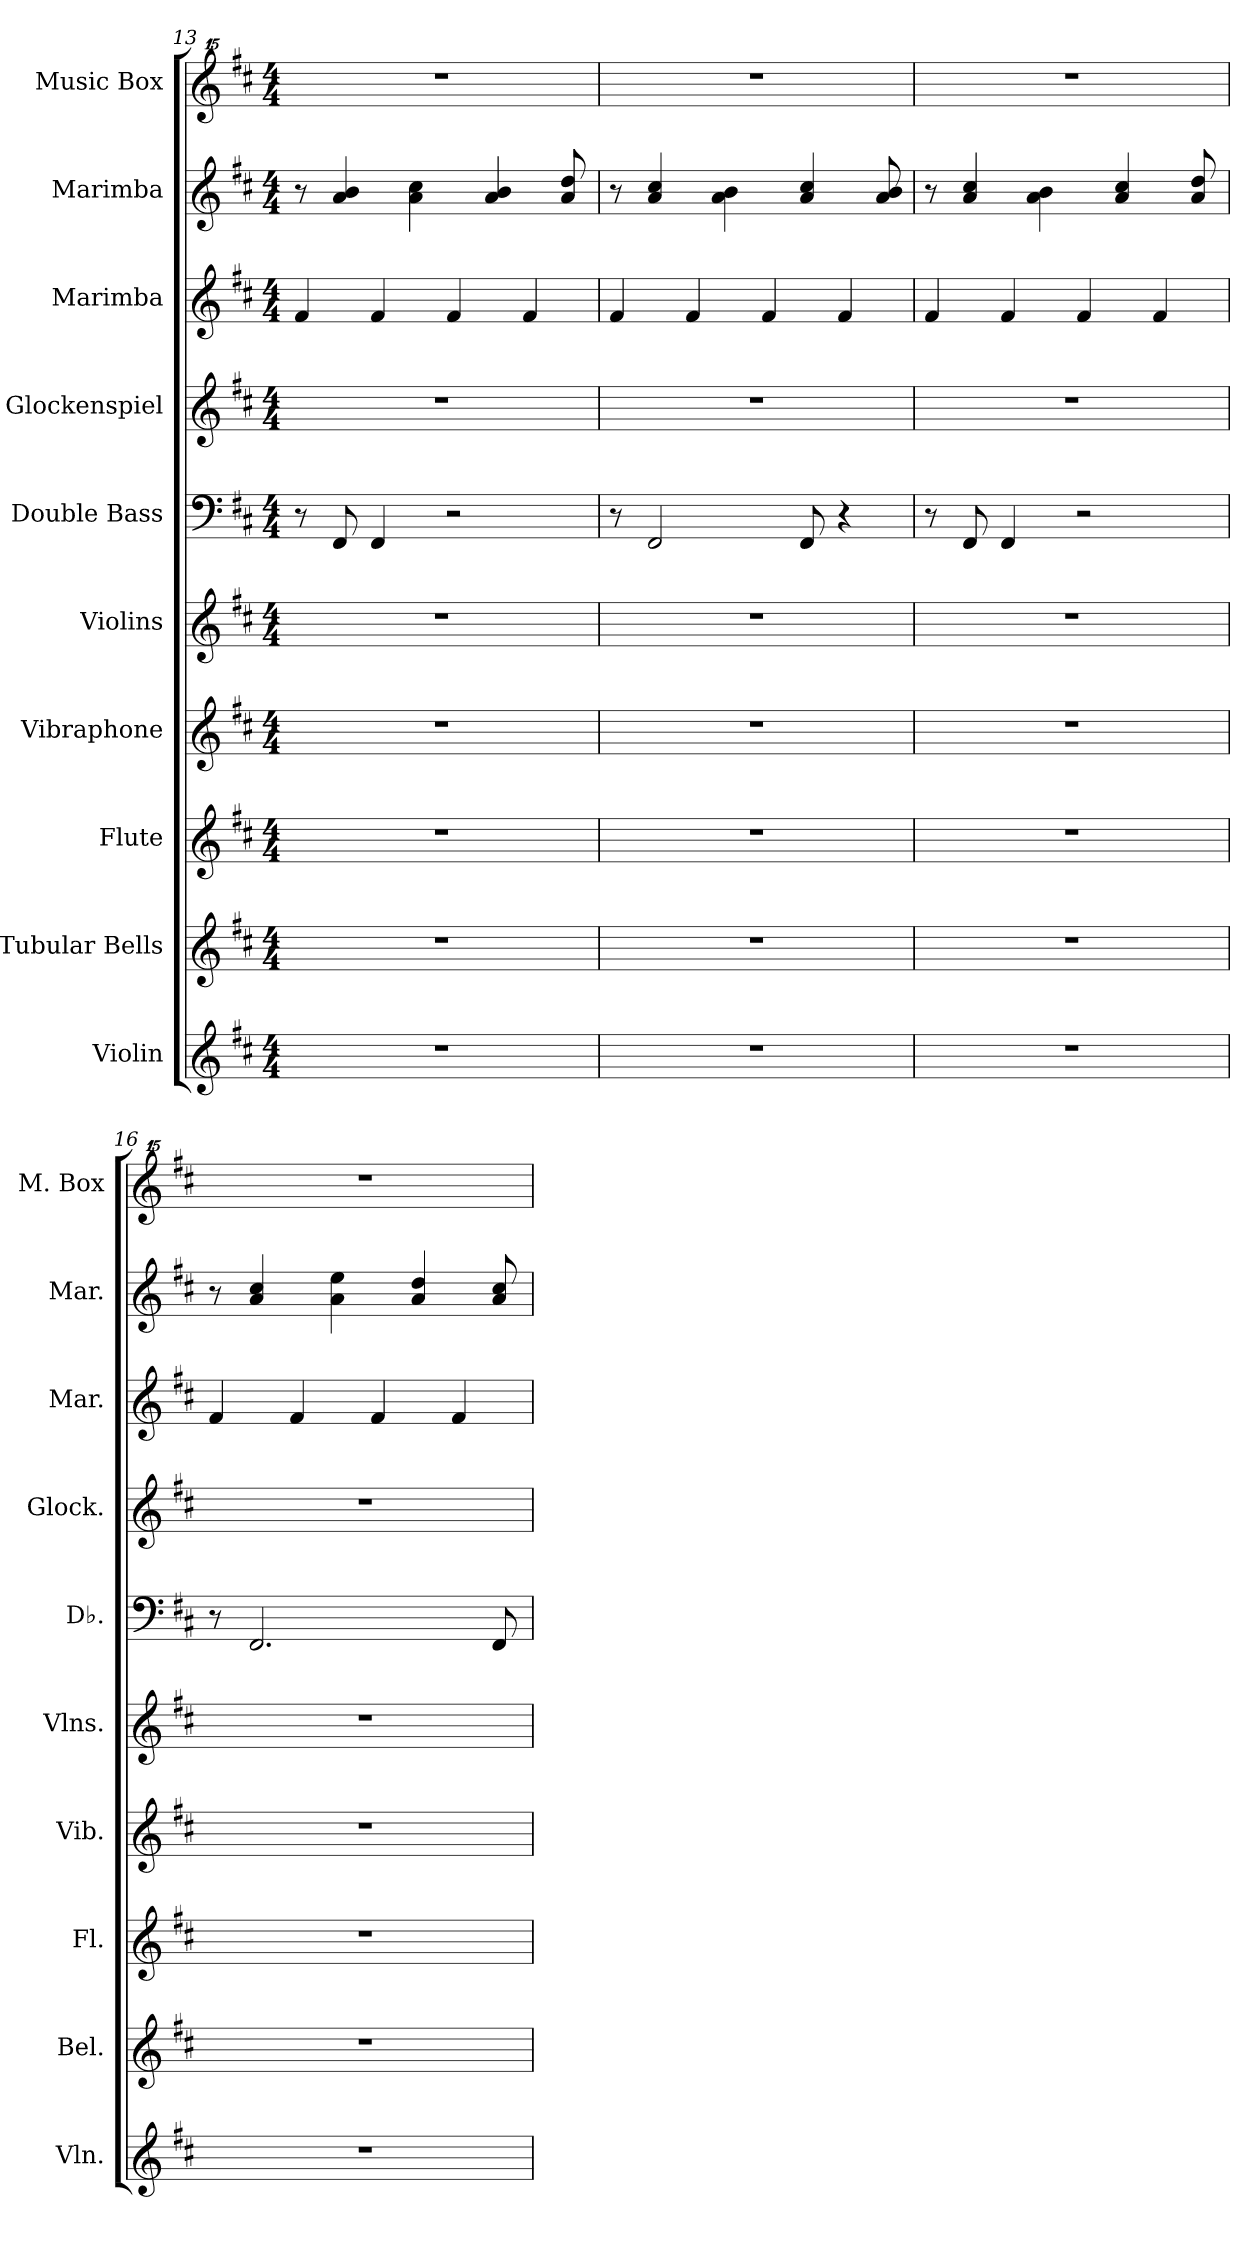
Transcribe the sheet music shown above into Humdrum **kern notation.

**kern	**kern	**kern	**kern	**kern	**kern	**kern	**kern	**kern	**kern
*part10	*part9	*part8	*part7	*part6	*part5	*part4	*part3	*part2	*part1
*staff10	*staff9	*staff8	*staff7	*staff6	*staff5	*staff4	*staff3	*staff2	*staff1
*I"Violin	*I"Tubular Bells	*I"Flute	*I"Vibraphone	*I"Violins	*I"Double Bass	*I"Glockenspiel	*I"Marimba	*I"Marimba	*I"Music Box
*I'Vln.	*I'Bel.	*I'Fl.	*I'Vib.	*I'Vlns.	*I'Db.	*I'Glock.	*I'Mar.	*I'Mar.	*I'M. Box
*clefG2	*clefG2	*clefG2	*clefG2	*clefG2	*clefF4	*clefG2	*clefG2	*clefG2	*clefG^^2
*	*	*	*	*	*ITrd7c12	*ITrd-14c-24	*	*	*
*k[f#c#]	*k[f#c#]	*k[f#c#]	*k[f#c#]	*k[f#c#]	*k[f#c#]	*k[f#c#]	*k[f#c#]	*k[f#c#]	*k[f#c#]
*M4/4	*M4/4	*M4/4	*M4/4	*M4/4	*M4/4	*M4/4	*M4/4	*M4/4	*M4/4
=13	=13	=13	=13	=13	=13	=13	=13	=13	=13
1r	1r	1r	1r	1r	8r	1r	4f#/	8r	1r
.	.	.	.	.	8FFF#/	.	.	4a/ 4b/	.
.	.	.	.	.	4FFF#/	.	4f#/	.	.
.	.	.	.	.	.	.	.	4a\ 4cc#\	.
.	.	.	.	.	2r	.	4f#/	.	.
.	.	.	.	.	.	.	.	4a/ 4b/	.
.	.	.	.	.	.	.	4f#/	.	.
.	.	.	.	.	.	.	.	8a/ 8dd/	.
=14	=14	=14	=14	=14	=14	=14	=14	=14	=14
1r	1r	1r	1r	1r	8r	1r	4f#/	8r	1r
.	.	.	.	.	2FFF#/	.	.	4a/ 4cc#/	.
.	.	.	.	.	.	.	4f#/	.	.
.	.	.	.	.	.	.	.	4a\ 4b\	.
.	.	.	.	.	.	.	4f#/	.	.
.	.	.	.	.	8FFF#/	.	.	4a/ 4cc#/	.
.	.	.	.	.	4r	.	4f#/	.	.
.	.	.	.	.	.	.	.	8a/ 8b/	.
=15	=15	=15	=15	=15	=15	=15	=15	=15	=15
1r	1r	1r	1r	1r	8r	1r	4f#/	8r	1r
.	.	.	.	.	8FFF#/	.	.	4a/ 4cc#/	.
.	.	.	.	.	4FFF#/	.	4f#/	.	.
.	.	.	.	.	.	.	.	4a\ 4b\	.
.	.	.	.	.	2r	.	4f#/	.	.
.	.	.	.	.	.	.	.	4a/ 4cc#/	.
.	.	.	.	.	.	.	4f#/	.	.
.	.	.	.	.	.	.	.	8a/ 8dd/	.
=16	=16	=16	=16	=16	=16	=16	=16	=16	=16
1r	1r	1r	1r	1r	8r	1r	4f#/	8r	1r
.	.	.	.	.	2.FFF#/	.	.	4a/ 4cc#/	.
.	.	.	.	.	.	.	4f#/	.	.
.	.	.	.	.	.	.	.	4a\ 4ee\	.
.	.	.	.	.	.	.	4f#/	.	.
.	.	.	.	.	.	.	.	4a/ 4dd/	.
.	.	.	.	.	.	.	4f#/	.	.
.	.	.	.	.	8FFF#/	.	.	8a/ 8cc#/	.
=	=	=	=	=	=	=	=	=	=
*-	*-	*-	*-	*-	*-	*-	*-	*-	*-
